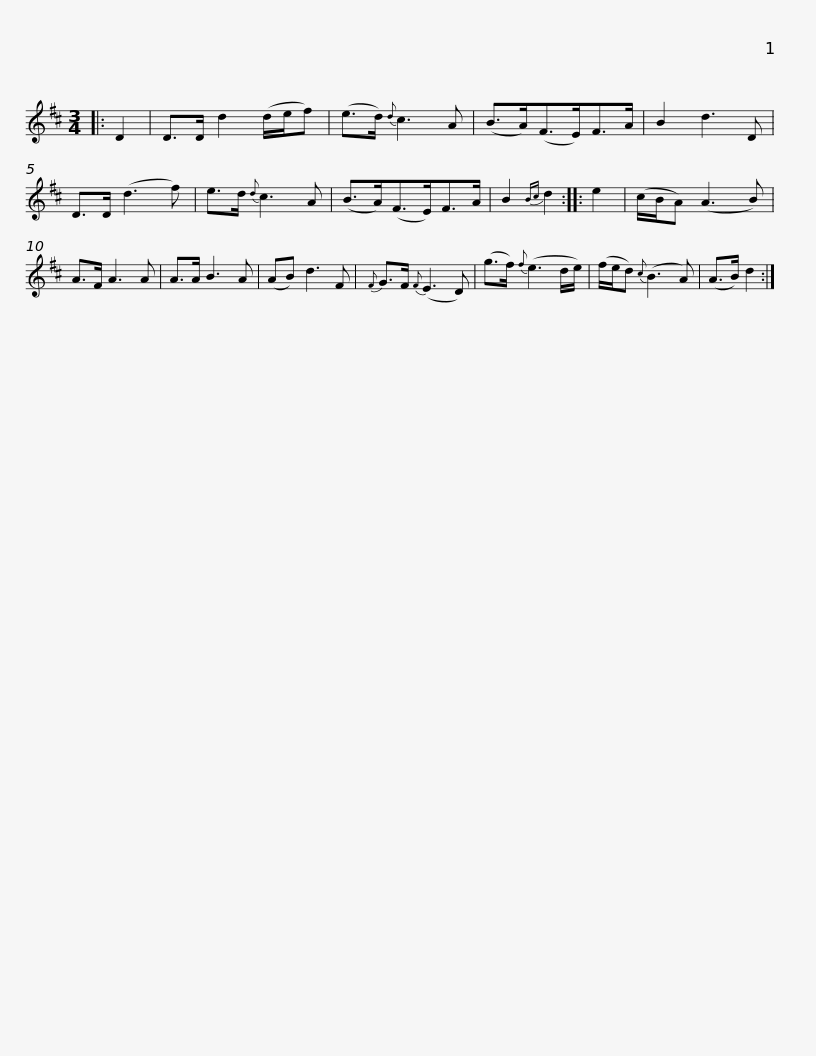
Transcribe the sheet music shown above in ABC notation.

X:1
L:1/8
M:3/4
I:linebreak $
K:D
V:1 treble
V:1
|: D2 | D>D d2 (d/e/f) | (e>d){d} c3 A | (B>A)(F>E)F>A | B2 d3 D | %5
 D>D (d3 f) | e>d{d} c3 A |$ (B>A)(F>E)F>A | B2{Bc} d2 :: e2 | %10
 (c/B/A) (A3 B) | A>F A3 A | A>A B3 A | (AB) d3 F |{F} G>F{F} (E3 D) |$ %15
 (g>f){f} (e3 d/e/) | (f/e/d){c} (B3 A) | (A>B) d2 :| %18
